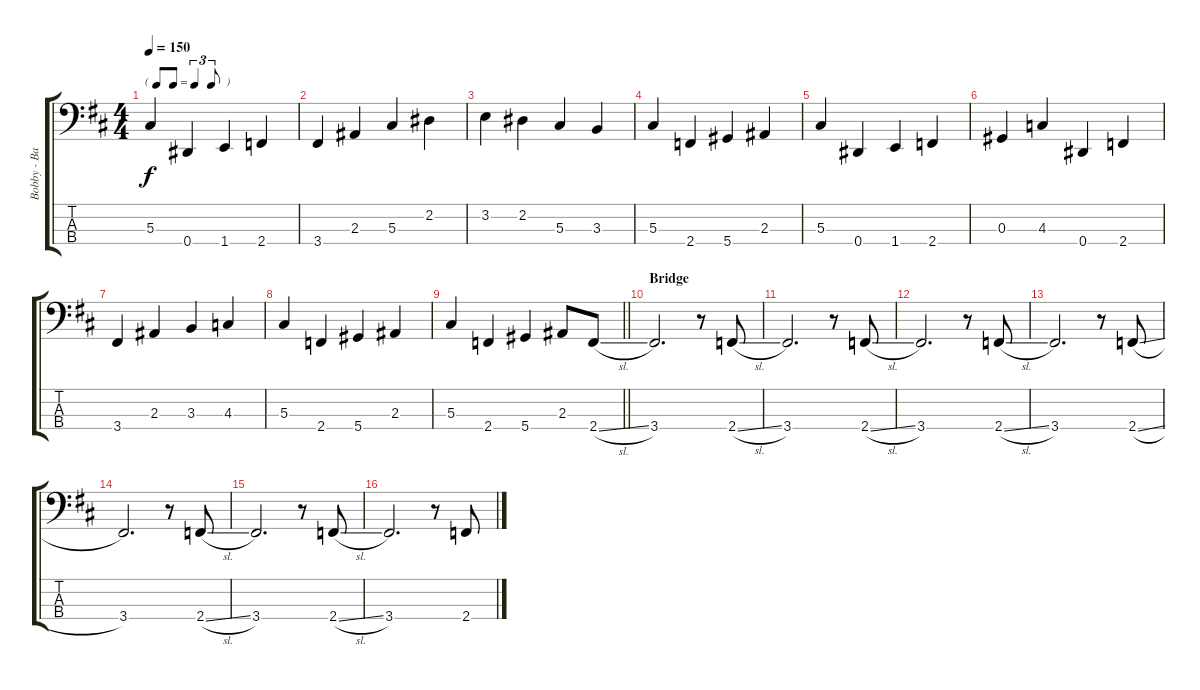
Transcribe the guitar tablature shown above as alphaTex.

\track ("Bobby - Bass" "Bobby - Ba") {instrument electricbasspick}
\staff {score tabs}
\tuning (Gb2 Db2 Ab1 Eb1) {hide}
\ts (4 4)
\tf triplet8th
\tempo 150
\clef f4
\ks d
5.3.4{dy f} 0.4.4 1.4.4 2.4.4 |
3.4.4 2.3.4 5.3.4 2.2.4 |
3.2.4 2.2.4 5.3.4 3.3.4 |
5.3.4 2.4.4 5.4.4 2.3.4 |
5.3.4 0.4.4 1.4.4 2.4.4 |
0.3.4 4.3.4 0.4.4 2.4.4 |
3.4.4 2.3.4 3.3.4 4.3.4 |
5.3.4 2.4.4 5.4.4 2.3.4 |
\barLineRight lightlight
5.3.4 2.4.4 5.4.4 2.3.8 2.4{sl}.8 |
\section ("" "Bridge")
3.4.2{d} r.8 2.4{sl}.8 |
3.4.2{d} r.8 2.4{sl}.8 |
3.4.2{d} r.8 2.4{sl}.8 |
3.4.2{d} r.8 2.4{sl}.8 |
3.4.2{d} r.8 2.4{sl}.8 |
3.4.2{d} r.8 2.4{sl}.8 |
3.4.2{d} r.8 2.4{sl}.8
